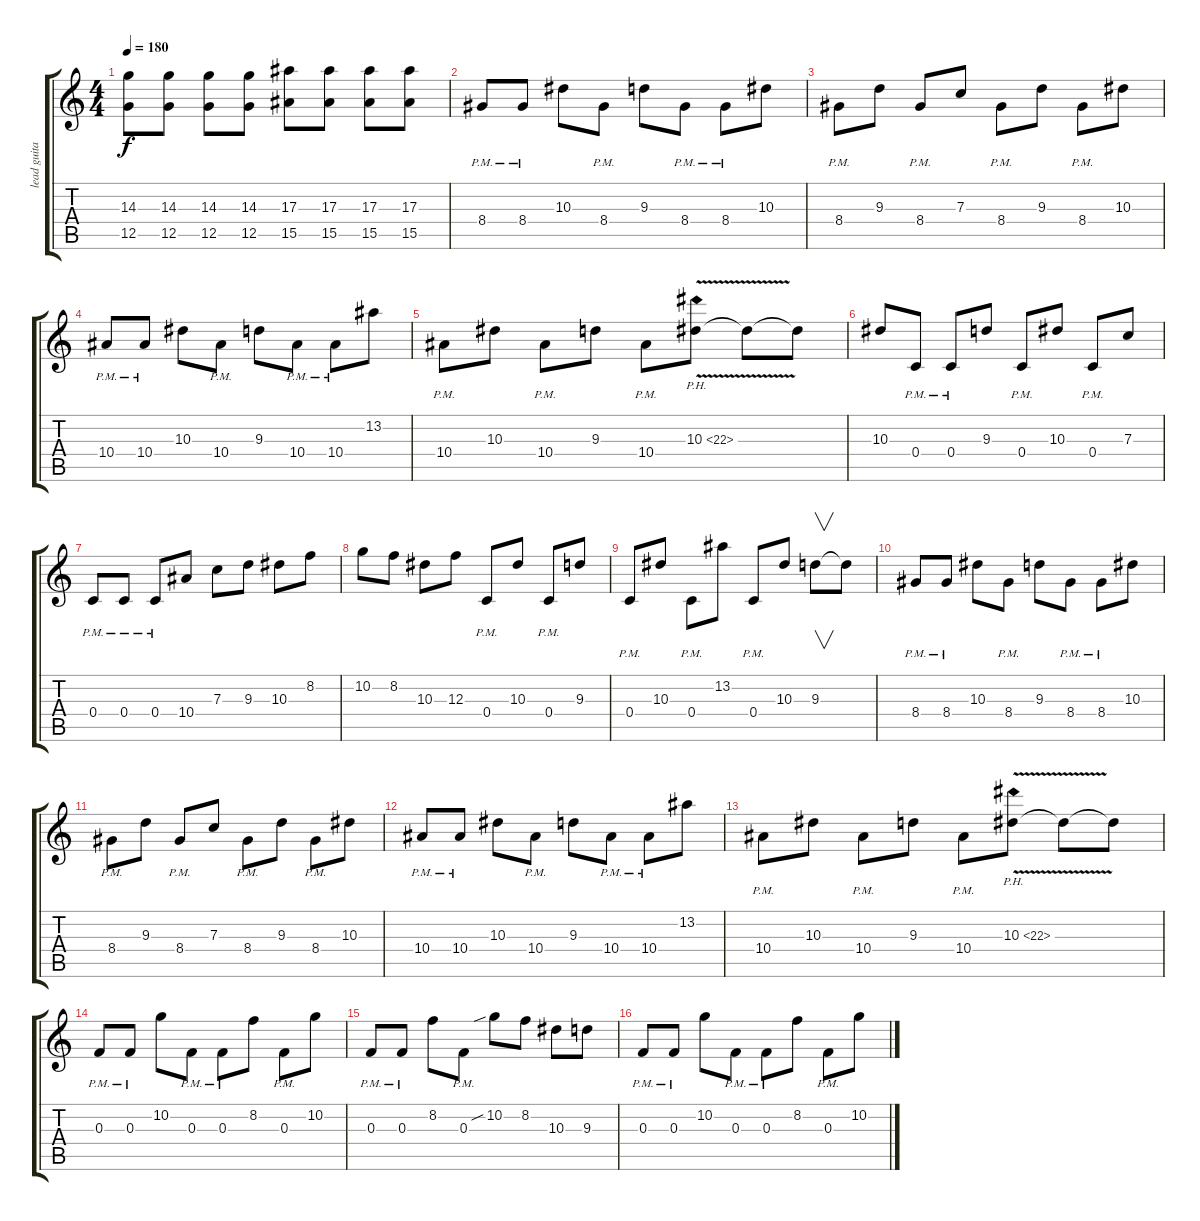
\track ("lead guitar" "lead guita") {instrument distortionguitar}
\staff {score tabs}
\tuning (D4 A3 F3 C3 G2 C2) {hide}
\ts (4 4)
\tempo 180
\clef g2
\ks c
(14.3 12.5).8{dy f} (14.3 12.5).8 (14.3 12.5).8 (14.3 12.5).8 (17.3 15.5).8 (17.3 15.5).8 (17.3 15.5).8 (17.3 15.5).8 |
8.4{pm}.8 8.4{pm}.8 10.3.8 8.4{pm}.8 9.3.8 8.4{pm}.8 8.4{pm}.8 10.3.8 |
8.4{pm}.8 9.3.8 8.4{pm}.8 7.3.8 8.4{pm}.8 9.3.8 8.4{pm}.8 10.3.8 |
10.4{pm}.8 10.4{pm}.8 10.3.8 10.4{pm}.8 9.3.8 10.4{pm}.8 10.4{pm}.8 13.2.8 |
10.4{pm}.8 10.3.8 10.4{pm}.8 9.3.8 10.4{pm}.8 10.3{ph 12 v}.8{instrument guitarharmonics} 10.3{t}.8 10.3{t}.8 |
10.3.8{instrument distortionguitar} 0.4{pm}.8 0.4{pm}.8 9.3.8 0.4{pm}.8 10.3.8 0.4{pm}.8 7.3.8 |
0.4{pm}.8 0.4{pm}.8 0.4{pm}.8 10.4.8 7.3.8 9.3.8 10.3.8 8.2.8 |
10.2.8 8.2.8 10.3.8 12.3.8 0.4{pm}.8 10.3.8 0.4{pm}.8 9.3.8 |
0.4{pm}.8 10.3.8 0.4{pm}.8 13.2.8 0.4{pm}.8 10.3.8 9.3.8{v} 9.3{t}.8 |
8.4{pm}.8 8.4{pm}.8 10.3.8 8.4{pm}.8 9.3.8 8.4{pm}.8 8.4{pm}.8 10.3.8 |
8.4{pm}.8 9.3.8 8.4{pm}.8 7.3.8 8.4{pm}.8 9.3.8 8.4{pm}.8 10.3.8 |
10.4{pm}.8 10.4{pm}.8 10.3.8 10.4{pm}.8 9.3.8 10.4{pm}.8 10.4{pm}.8 13.2.8 |
10.4{pm}.8 10.3.8 10.4{pm}.8 9.3.8 10.4{pm}.8 10.3{ph 12 v}.8{instrument guitarharmonics} 10.3{t}.8 10.3{t}.8 |
0.3{pm}.8{instrument distortionguitar} 0.3{pm}.8 10.2.8 0.3{pm}.8 0.3{pm}.8 8.2.8 0.3{pm}.8 10.2.8 |
0.3{pm}.8 0.3{pm}.8 8.2.8 0.3{pm}.8 10.2{sib}.8 8.2.8 10.3.8 9.3.8 |
0.3{pm}.8{instrument distortionguitar} 0.3{pm}.8 10.2.8 0.3{pm}.8 0.3{pm}.8 8.2.8 0.3{pm}.8 10.2.8
